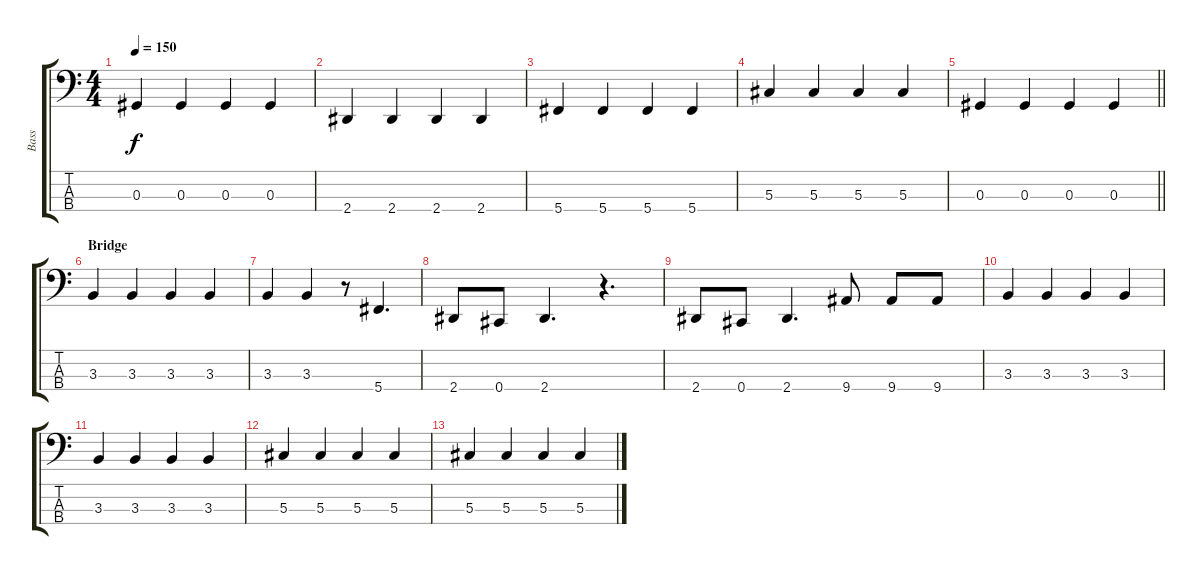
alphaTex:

\track ("Bass" "Bass") {instrument electricbassfinger}
\staff {score tabs}
\tuning (Gb2 Db2 Ab1 Db1) {hide}
\ts (4 4)
\tempo 150
\clef f4
\ks c
0.3.4{dy f} 0.3.4 0.3.4 0.3.4 |
2.4.4 2.4.4 2.4.4 2.4.4 |
5.4.4 5.4.4 5.4.4 5.4.4 |
5.3.4 5.3.4 5.3.4 5.3.4 |
\barLineRight lightlight
0.3.4 0.3.4 0.3.4 0.3.4 |
\section ("" "Bridge")
3.3.4 3.3.4 3.3.4 3.3.4 |
3.3.4 3.3.4 r.8 5.4.4{d} |
2.4.8 0.4.8 2.4.4{d} r.4{d} |
2.4.8 0.4.8 2.4.4{d} 9.4.8 9.4.8 9.4.8 |
3.3.4 3.3.4 3.3.4 3.3.4 |
3.3.4 3.3.4 3.3.4 3.3.4 |
5.3.4 5.3.4 5.3.4 5.3.4 |
5.3.4 5.3.4 5.3.4 5.3.4
